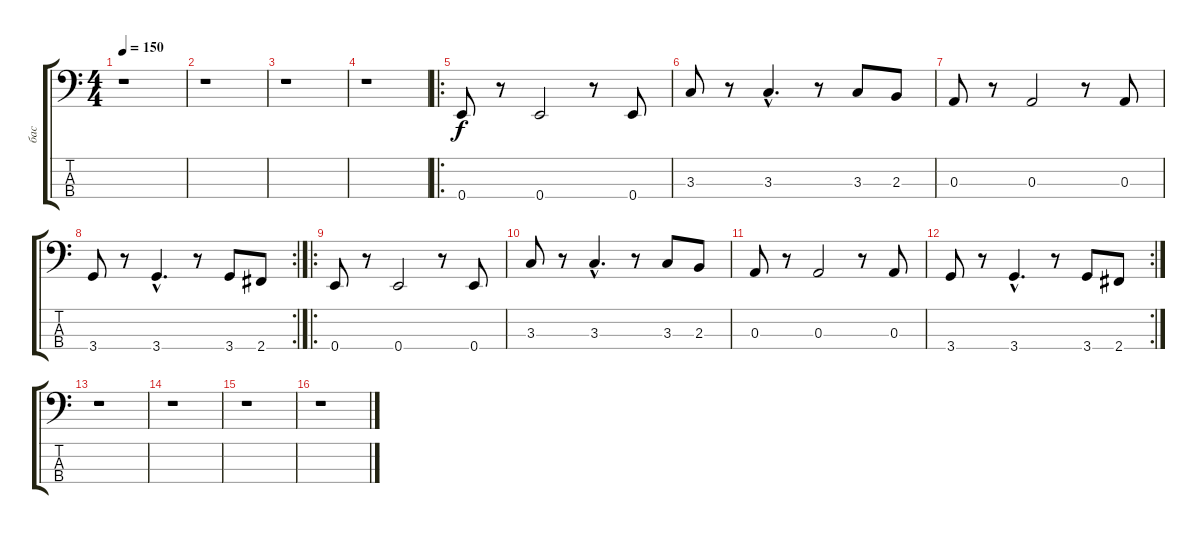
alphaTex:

\track ("бас" "бас") {instrument electricbassfinger}
\staff {score tabs}
\tuning (G2 D2 A1 E1) {hide}
\ts (4 4)
\tempo 150
\clef f4
\ks c
r.1{dy f} |
r.1 |
r.1 |
r.1 |
\ro
0.4.8 r.8 0.4.2 r.8 0.4.8 |
3.3.8 r.8 3.3{hac}.4{d} r.8 3.3.8 2.3.8 |
0.3.8 r.8 0.3.2 r.8 0.3.8 |
\rc 2
3.4.8 r.8 3.4{hac}.4{d} r.8 3.4.8 2.4.8 |
\ro
0.4.8 r.8 0.4.2 r.8 0.4.8 |
3.3.8 r.8 3.3{hac}.4{d} r.8 3.3.8 2.3.8 |
0.3.8 r.8 0.3.2 r.8 0.3.8 |
\rc 2
3.4.8 r.8 3.4{hac}.4{d} r.8 3.4.8 2.4.8 |
r.1 |
r.1 |
r.1 |
r.1
